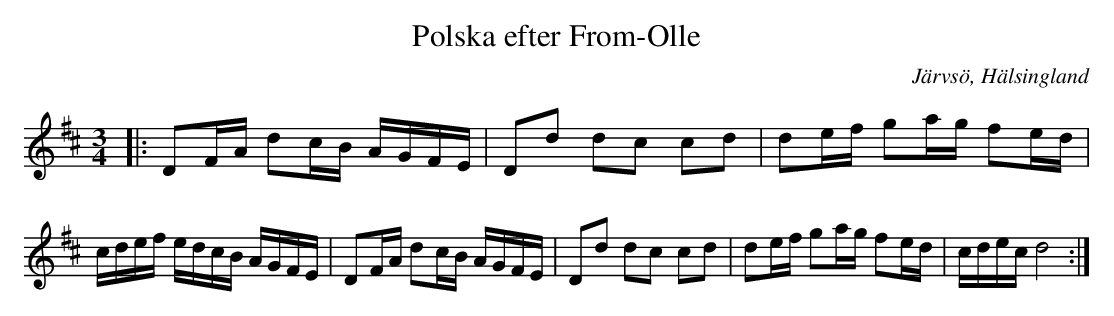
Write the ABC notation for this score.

X:1
T:Polska efter From-Olle
O:Järvsö, Hälsingland
M:3/4
L:1/8
K:D
|: DF/A/ dc/B/ A/G/F/E/ | Dd dc cd | de/f/ ga/g/ fe/d/ | c/d/e/f/ e/d/c/B/ A/G/F/E/ | DF/A/ dc/B/ A/G/F/E/ | Dd dc cd | de/f/ ga/g/ fe/d/ | c/d/e/c/ d4 :|
